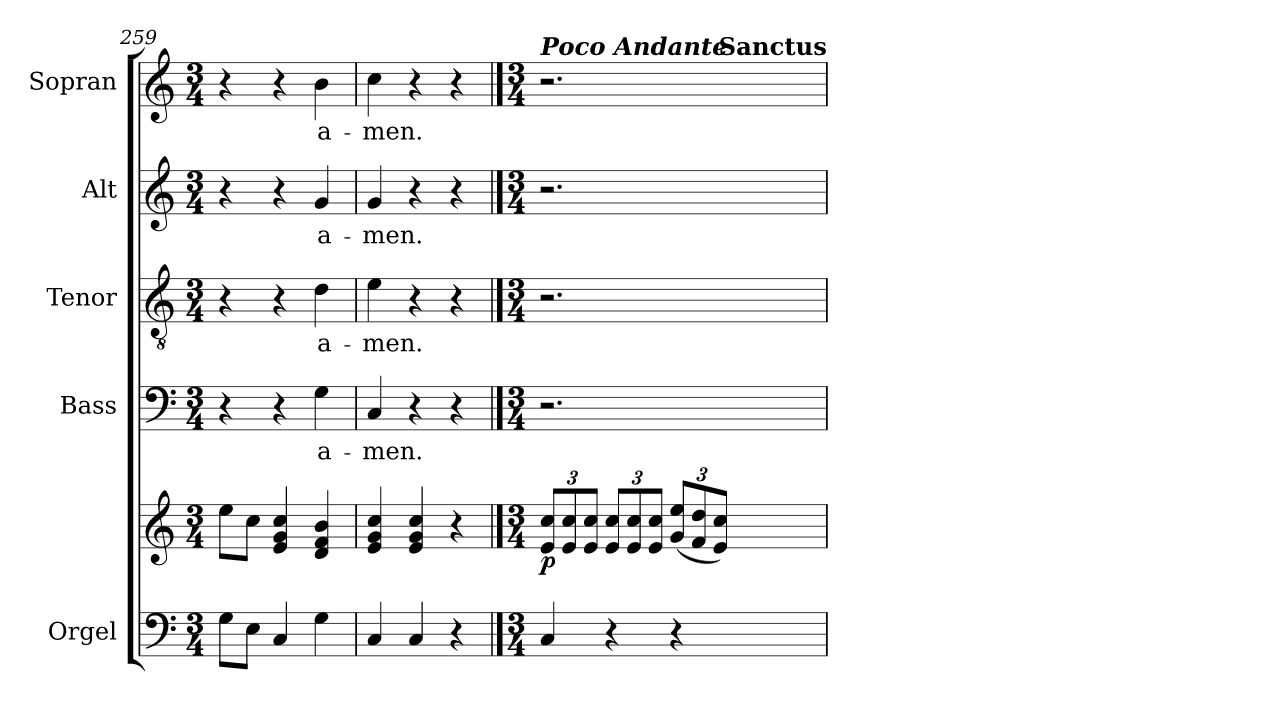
**kern	**kern	**dynam	**kern	**text	**kern	**text	**kern	**text	**kern	**text
*part5	*part5	*part5	*part4	*part4	*part3	*part3	*part2	*part2	*part1	*part1
*staff6	*staff5	*staff5/6	*staff4	*staff4	*staff3	*staff3	*staff2	*staff2	*staff1	*staff1
*I"Orgel	*	*	*I"Bass	*	*I"Tenor	*	*I"Alt	*	*I"Sopran	*
*I'Org.	*	*	*I'B.	*	*I'T.	*	*I'A.	*	*I'S.	*
*clefF4	*clefG2	*	*clefF4	*	*clefGv2	*	*clefG2	*	*clefG2	*
*k[]	*k[]	*	*k[]	*	*k[]	*	*k[]	*	*k[]	*
*C:	*C:	*	*C:	*	*C:	*	*C:	*	*C:	*
*M3/4	*M3/4	*	*M3/4	*	*M3/4	*	*M3/4	*	*M3/4	*
=259	=259	=259	=259	=259	=259	=259	=259	=259	=259	=259
8G\L	8ee\L	.	4r	.	4r	.	4r	.	4r	.
8E\J	8cc\J	.	.	.	.	.	.	.	.	.
4C/	4e/ 4g/ 4cc/	.	4r	.	4r	.	4r	.	4r	.
!	!	!	!	!LO:LY:b	!	!LO:LY:b	!	!LO:LY:b	!	!LO:LY:b
4G\	4d/ 4f/ 4b/	.	4G\	a-	4d\	a-	4g/	a-	4b\	a-
=260	=260	=260	=260	=260	=260	=260	=260	=260	=260	=260
!	!	!	!	!LO:LY:b	!	!LO:LY:b	!	!LO:LY:b	!	!LO:LY:b
4C/	4e/ 4g/ 4cc/	.	4C/	-men.	4e\	-men.	4g/	-men.	4cc\	-men.
4C/	4e/ 4g/ 4cc/	.	4r	.	4r	.	4r	.	4r	.
4r	4r	.	4r	.	4r	.	4r	.	4r	.
!!LO:PB:g=z
==261	==261	==261	==261	==261	==261	==261	==261	==261	==261	==261
*M3/4	*M3/4	*	*M3/4	*	*M3/4	*	*M3/4	*	*M3/4	*
!	!	!	!	!	!	!	!	!	!LO:TX:a:Bi:t=Poco Andante	!
!	!	!LO:DY:b	!	!	!	!	!	!	!	!
4C/	12e/ 12cc/L	p	2.r	.	2.r	.	2.r	.	2.r	.
.	12e/ 12cc/	.	.	.	.	.	.	.	.	.
.	12e/ 12cc/J	.	.	.	.	.	.	.	.	.
4r	12e/ 12cc/L	.	.	.	.	.	.	.	.	.
.	12e/ 12cc/	.	.	.	.	.	.	.	.	.
.	12e/ 12cc/J	.	.	.	.	.	.	.	.	.
4r	(<12g/ 12ee/L	.	.	.	.	.	.	.	.	.
.	12f/ 12dd/	.	.	.	.	.	.	.	.	.
.	12e/ 12cc/J)	.	.	.	.	.	.	.	.	.
2...ryy	2...ryy	.	2...ryy	.	2...ryy	.	2...ryy	.	2...ryy	.
!	!	!	!	!	!	!	!	!	!LO:TX:a:B:t=Sanctus	!
=	=	=	=	=	=	=	=	=	=	=
*-	*-	*-	*-	*-	*-	*-	*-	*-	*-	*-
